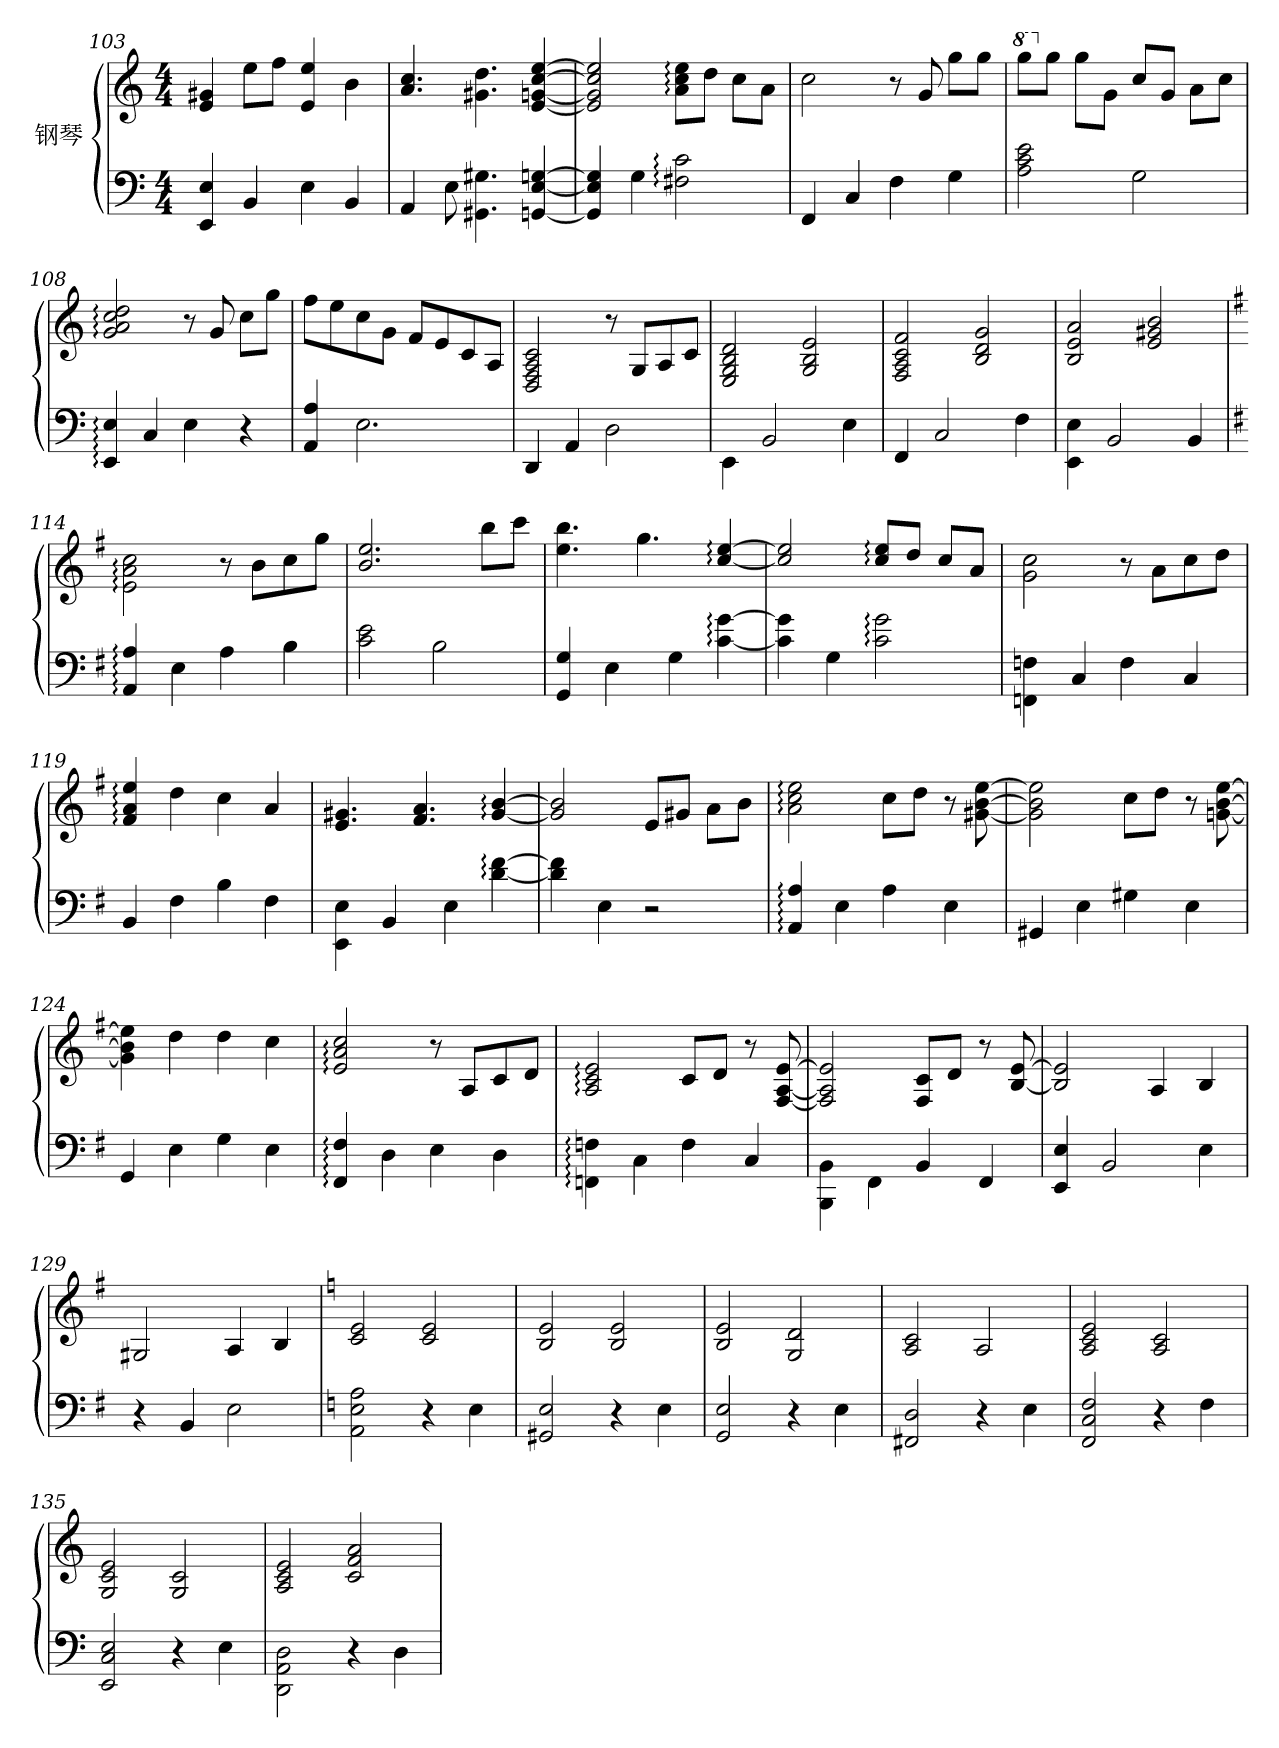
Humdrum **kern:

**kern	**kern
*part1	*part1
*staff2	*staff1
*I"钢琴	*
*clefF4	*clefG2
*k[]	*k[]
*M4/4	*M4/4
=103	=103
4EE/ 4E/	4e/ 4g#X/
4BB/	8ee\L
.	8ff\J
4E\	4e/ 4ee/
4BB/	4b\
=104	=104
4AA/	4.a/ 4.cc/
8E\	.
4.GG#X\ 4.G#X\	4.g#X\ 4.dd\
[4GGn/ [4E/ [4Gn/	[4e/ [4gn/ [4cc/ [4ee/
=105	=105
4GG/] 4E/] 4G/]	2e/] 2g/] 2cc/] 2ee/]
4G\	.
2F#X\: 2c\:	8a\: 8cc\: 8ee\:L
.	8dd\J
.	8cc\L
.	8a\J
!!LO:LB:g=z
=106	=106
4FF/	2cc\
4C/	.
4F\	8r
.	8g/
4G\	8gg\L
.	8gg\J
=107	=107
*	*8va
2A\ 2c\ 2e\	8ggg\L
*	*X8va
.	8gg\J
.	8gg\L
.	8g\J
2G\	8cc/L
.	8g/J
.	8a\L
.	8cc\J
=108	=108
4EE/: 4E/:	2g/: 2a/: 2cc/: 2dd/:
4C/	.
4E\	8r
.	8g/
4r	8cc\L
.	8gg\J
=109	=109
4AA/ 4A/	8ff\L
.	8ee\
2.E\	8cc\
.	8g\J
.	8f/L
.	8e/
.	8c/
.	8A/J
=110	=110
4DD/	2D/ 2F/ 2A/ 2c/
4AA/	.
2D\	8r
.	8G/L
.	8A/
.	8c/J
!!LO:LB:g=z
=111	=111
4EE\	2E/ 2G/ 2B/ 2d/
2BB/	.
.	2G/ 2B/ 2e/
4E\	.
=112	=112
4FF/	2F/ 2A/ 2c/ 2f/
2C/	.
.	2B/ 2d/ 2g/
4F\	.
=113	=113
4EE\ 4E\	2B/ 2e/ 2a/
2BB/	.
.	2e/ 2g#X/ 2b/
4BB/	.
=114	=114
*k[f#]	*k[f#]
4AA/: 4A/:	2e\: 2a\: 2cc\:
4E\	.
4A\	8r
.	8b\L
4B\	8cc\
.	8gg\J
=115	=115
2c\ 2e\	2.b/ 2.ee/
2B\	.
.	8bb\L
.	8ccc\J
=116	=116
4GG/ 4G/	4.ee\ 4.bb\
4E\	.
.	4.gg\
4G\	.
[4c\: [4g\:	[4cc/: [4ee/:
!!LO:PB:g=z
=117	=117
4c\] 4g\]	2cc/] 2ee/]
4G\	.
2c\: 2g\:	8cc/: 8ee/:L
.	8dd/J
.	8cc/L
.	8a/J
=118	=118
4FFn\ 4Fn\	2g\ 2cc\
4C/	.
4F\	8r
.	8a\L
4C/	8cc\
.	8dd\J
=119	=119
4BB/	4f#/: 4a/: 4ee/:
4F#\	4dd\
4B\	4cc\
4F#\	4a/
=120	=120
4EE\ 4E\	4.e/ 4.g#X/
4BB/	.
.	4.f#/ 4.a/
4E\	.
[4d\: [4f#\:	[4g#/: [4b/:
=121	=121
4d\] 4f#\]	2g#/] 2b/]
4E\	.
2r	8e/L
.	8g#X/J
.	8a\L
.	8b\J
!!LO:LB:g=z
=122	=122
4AA/: 4A/:	2a\: 2cc\: 2ee\:
4E\	.
4A\	8cc\L
.	8dd\J
4E\	8r
.	[8g#X\ [8b\ [8ee\
=123	=123
4GG#X/	2g#\] 2b\] 2ee\]
4E\	.
4G#X\	8cc\L
.	8dd\J
4E\	8r
.	[8gn\ [8b\ [8ee\
=124	=124
4GG/	4g\] 4b\] 4ee\]
4E\	4dd\
4G\	4dd\
4E\	4cc\
=125	=125
4FF#/: 4F#/:	2e/: 2a/: 2cc/:
4D\	.
4E\	8r
.	8A/L
4D\	8c/
.	8d/J
=126	=126
4FFn\: 4Fn\:	2A/: 2c/: 2e/:
4C\	.
4F\	8c/L
.	8d/J
4C/	8r
.	[8F#/ [8A/ [8e/
!!LO:LB:g=z
=127	=127
4BBB\ 4BB\	2F#/] 2A/] 2e/]
4FF#\	.
4BB/	8F#/ 8c/L
.	8d/J
4FF#/	8r
.	[8B/ [8e/
=128	=128
4EE/ 4E/	2B/] 2e/]
2BB/	.
.	4A/
4E\	4B/
=129	=129
4r	2G#X/
4BB/	.
2E\	4A/
.	4B/
=130	=130
*k[]	*k[]
2AA\ 2E\ 2A\	2c/ 2e/
4r	2c/ 2e/
4E\	.
=131	=131
2GG#X/ 2E/	2B/ 2e/
4r	2B/ 2e/
4E\	.
=132	=132
2GG/ 2E/	2B/ 2e/
4r	2G/ 2d/
4E\	.
!!LO:LB:g=z
=133	=133
2FF#X/ 2D/	2A/ 2c/
4r	2A/
4E\	.
=134	=134
2FF/ 2C/ 2F/	2A/ 2c/ 2e/
4r	2A/ 2c/
4F\	.
=135	=135
2EE/ 2C/ 2E/	2G/ 2c/ 2e/
4r	2G/ 2c/
4E\	.
=136	=136
2DD\ 2AA\ 2D\	2A/ 2c/ 2e/
4r	2c/ 2f/ 2a/
4D\	.
=	=
*-	*-
